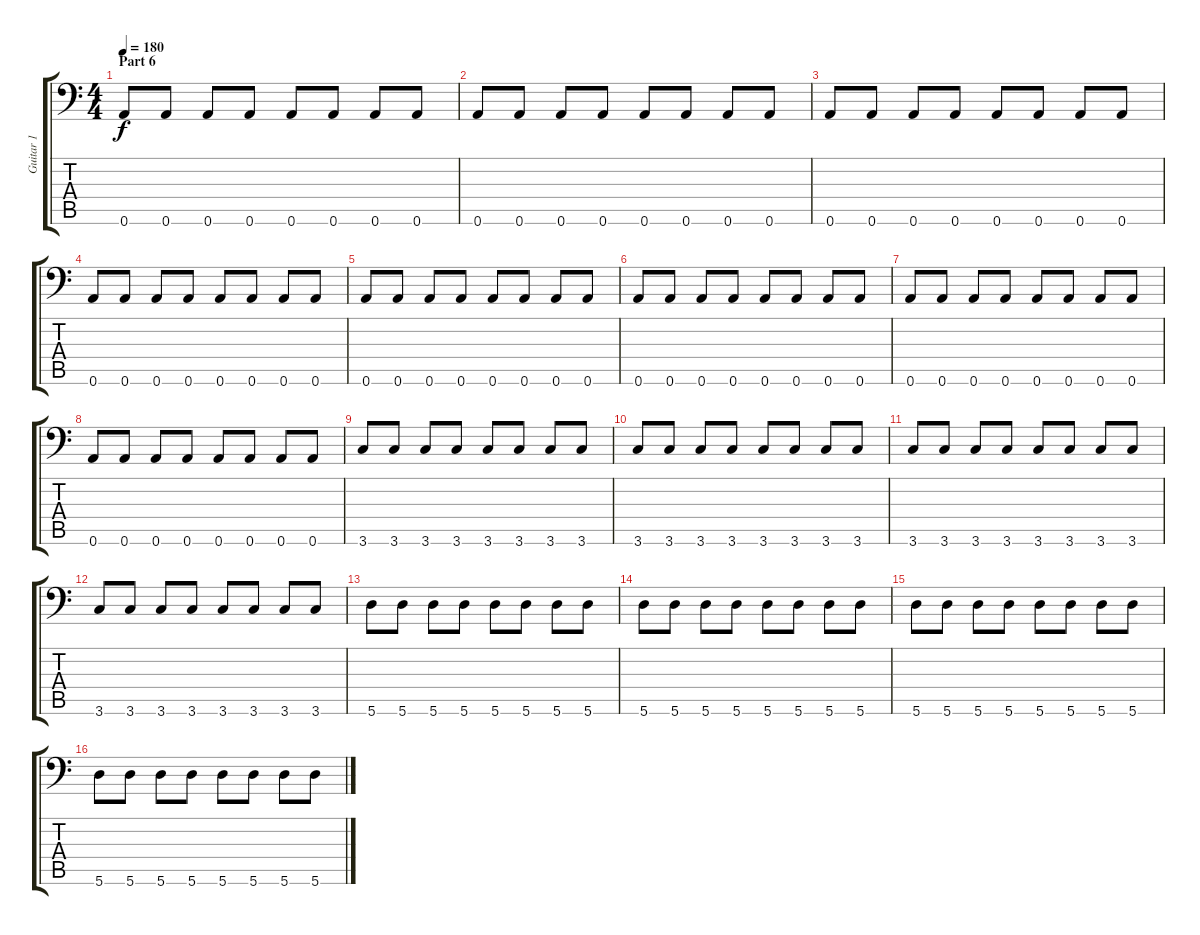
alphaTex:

\track ("Guitar 1" "Guitar 1") {instrument distortionguitar}
\staff {score tabs}
\tuning (B3 Gb3 D3 A2 E2 A1) {hide}
\ts (4 4)
\section ("" "Part 6")
\tempo 180
\clef f4
\ks c
0.6.8{dy f} 0.6.8 0.6.8 0.6.8 0.6.8 0.6.8 0.6.8 0.6.8 |
0.6.8 0.6.8 0.6.8 0.6.8 0.6.8 0.6.8 0.6.8 0.6.8 |
0.6.8 0.6.8 0.6.8 0.6.8 0.6.8 0.6.8 0.6.8 0.6.8 |
0.6.8 0.6.8 0.6.8 0.6.8 0.6.8 0.6.8 0.6.8 0.6.8 |
0.6.8 0.6.8 0.6.8 0.6.8 0.6.8 0.6.8 0.6.8 0.6.8 |
0.6.8 0.6.8 0.6.8 0.6.8 0.6.8 0.6.8 0.6.8 0.6.8 |
0.6.8 0.6.8 0.6.8 0.6.8 0.6.8 0.6.8 0.6.8 0.6.8 |
0.6.8 0.6.8 0.6.8 0.6.8 0.6.8 0.6.8 0.6.8 0.6.8 |
3.6.8 3.6.8 3.6.8 3.6.8 3.6.8 3.6.8 3.6.8 3.6.8 |
3.6.8 3.6.8 3.6.8 3.6.8 3.6.8 3.6.8 3.6.8 3.6.8 |
3.6.8 3.6.8 3.6.8 3.6.8 3.6.8 3.6.8 3.6.8 3.6.8 |
3.6.8 3.6.8 3.6.8 3.6.8 3.6.8 3.6.8 3.6.8 3.6.8 |
5.6.8 5.6.8 5.6.8 5.6.8 5.6.8 5.6.8 5.6.8 5.6.8 |
5.6.8 5.6.8 5.6.8 5.6.8 5.6.8 5.6.8 5.6.8 5.6.8 |
5.6.8 5.6.8 5.6.8 5.6.8 5.6.8 5.6.8 5.6.8 5.6.8 |
5.6.8 5.6.8 5.6.8 5.6.8 5.6.8 5.6.8 5.6.8 5.6.8
